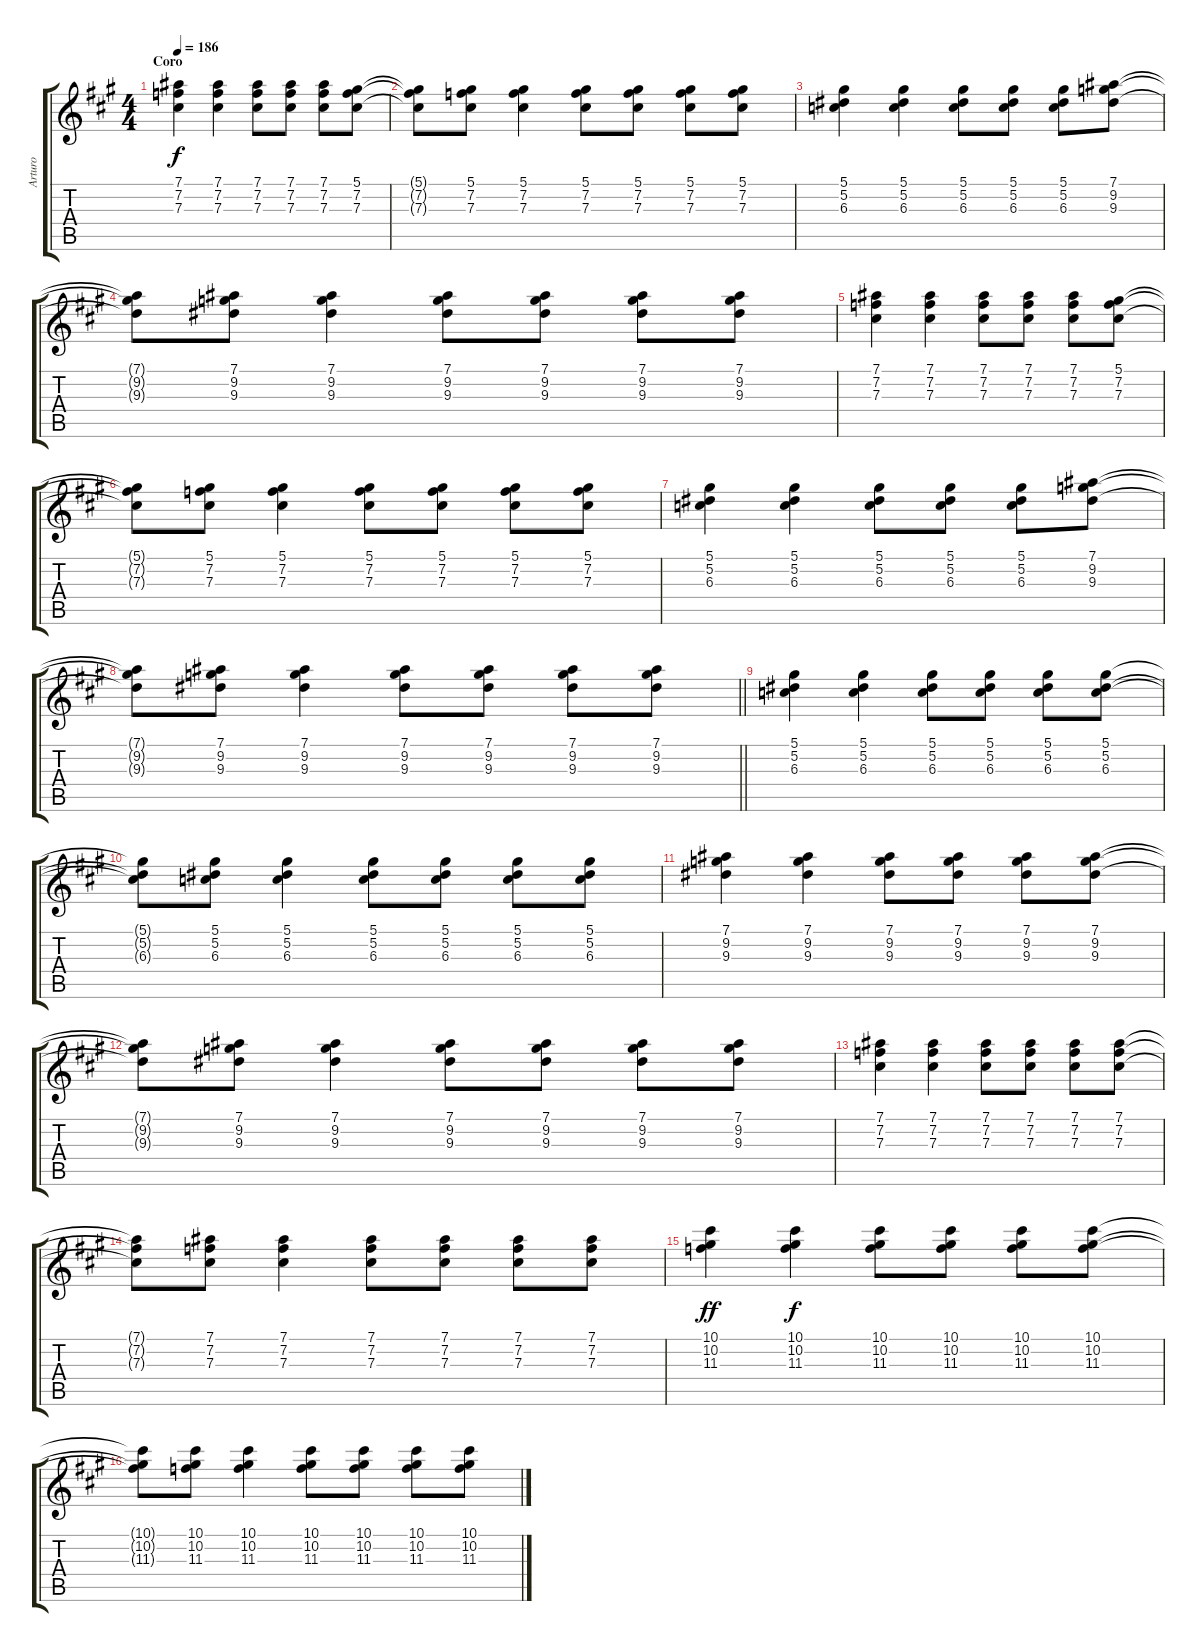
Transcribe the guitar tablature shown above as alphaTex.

\track ("Arturo" "Arturo") {instrument distortionguitar}
\staff {score tabs}
\tuning (Eb4 Bb3 Gb3 Db3 Ab2 Eb2) {hide}
\ts (4 4)
\section ("" "Coro")
\tempo 186
\clef g2
\ks a
(7.1 7.2 7.3).4{dy f} (7.1 7.2 7.3).4 (7.1 7.2 7.3).8 (7.1 7.2 7.3).8 (7.1 7.2 7.3).8 (5.1 7.2 7.3).8 |
(5.1{t} 7.2{t} 7.3{t}).8 (5.1 7.2 7.3).8 (5.1 7.2 7.3).4 (5.1 7.2 7.3).8 (5.1 7.2 7.3).8 (5.1 7.2 7.3).8 (5.1 7.2 7.3).8 |
(5.1 5.2 6.3).4 (5.1 5.2 6.3).4 (5.1 5.2 6.3).8 (5.1 5.2 6.3).8 (5.1 5.2 6.3).8 (7.1 9.2 9.3).8 |
(7.1{t} 9.2{t} 9.3{t}).8 (7.1 9.2 9.3).8 (7.1 9.2 9.3).4 (7.1 9.2 9.3).8 (7.1 9.2 9.3).8 (7.1 9.2 9.3).8 (7.1 9.2 9.3).8 |
(7.1 7.2 7.3).4 (7.1 7.2 7.3).4 (7.1 7.2 7.3).8 (7.1 7.2 7.3).8 (7.1 7.2 7.3).8 (5.1 7.2 7.3).8 |
(5.1{t} 7.2{t} 7.3{t}).8 (5.1 7.2 7.3).8 (5.1 7.2 7.3).4 (5.1 7.2 7.3).8 (5.1 7.2 7.3).8 (5.1 7.2 7.3).8 (5.1 7.2 7.3).8 |
(5.1 5.2 6.3).4 (5.1 5.2 6.3).4 (5.1 5.2 6.3).8 (5.1 5.2 6.3).8 (5.1 5.2 6.3).8 (7.1 9.2 9.3).8 |
\barLineRight lightlight
(7.1{t} 9.2{t} 9.3{t}).8 (7.1 9.2 9.3).8 (7.1 9.2 9.3).4 (7.1 9.2 9.3).8 (7.1 9.2 9.3).8 (7.1 9.2 9.3).8 (7.1 9.2 9.3).8 |
(5.1 5.2 6.3).4 (5.1 5.2 6.3).4 (5.1 5.2 6.3).8 (5.1 5.2 6.3).8 (5.1 5.2 6.3).8 (5.1 5.2 6.3).8 |
(5.1{t} 5.2{t} 6.3{t}).8 (5.1 5.2 6.3).8 (5.1 5.2 6.3).4 (5.1 5.2 6.3).8 (5.1 5.2 6.3).8 (5.1 5.2 6.3).8 (5.1 5.2 6.3).8 |
(7.1 9.2 9.3).4 (7.1 9.2 9.3).4 (7.1 9.2 9.3).8 (7.1 9.2 9.3).8 (7.1 9.2 9.3).8 (7.1 9.2 9.3).8 |
(7.1{t} 9.2{t} 9.3{t}).8 (7.1 9.2 9.3).8 (7.1 9.2 9.3).4 (7.1 9.2 9.3).8 (7.1 9.2 9.3).8 (7.1 9.2 9.3).8 (7.1 9.2 9.3).8 |
(7.1 7.2 7.3).4 (7.1 7.2 7.3).4 (7.1 7.2 7.3).8 (7.1 7.2 7.3).8 (7.1 7.2 7.3).8 (7.1 7.2 7.3).8 |
(7.1{t} 7.2{t} 7.3{t}).8 (7.1 7.2 7.3).8 (7.1 7.2 7.3).4 (7.1 7.2 7.3).8 (7.1 7.2 7.3).8 (7.1 7.2 7.3).8 (7.1 7.2 7.3).8 |
(10.1 10.2 11.3).4{dy ff} (10.1 10.2 11.3).4{dy f} (10.1 10.2 11.3).8 (10.1 10.2 11.3).8 (10.1 10.2 11.3).8 (10.1 10.2 11.3).8 |
(10.1{t} 10.2{t} 11.3{t}).8 (10.1 10.2 11.3).8 (10.1 10.2 11.3).4 (10.1 10.2 11.3).8 (10.1 10.2 11.3).8 (10.1 10.2 11.3).8 (10.1 10.2 11.3).8
